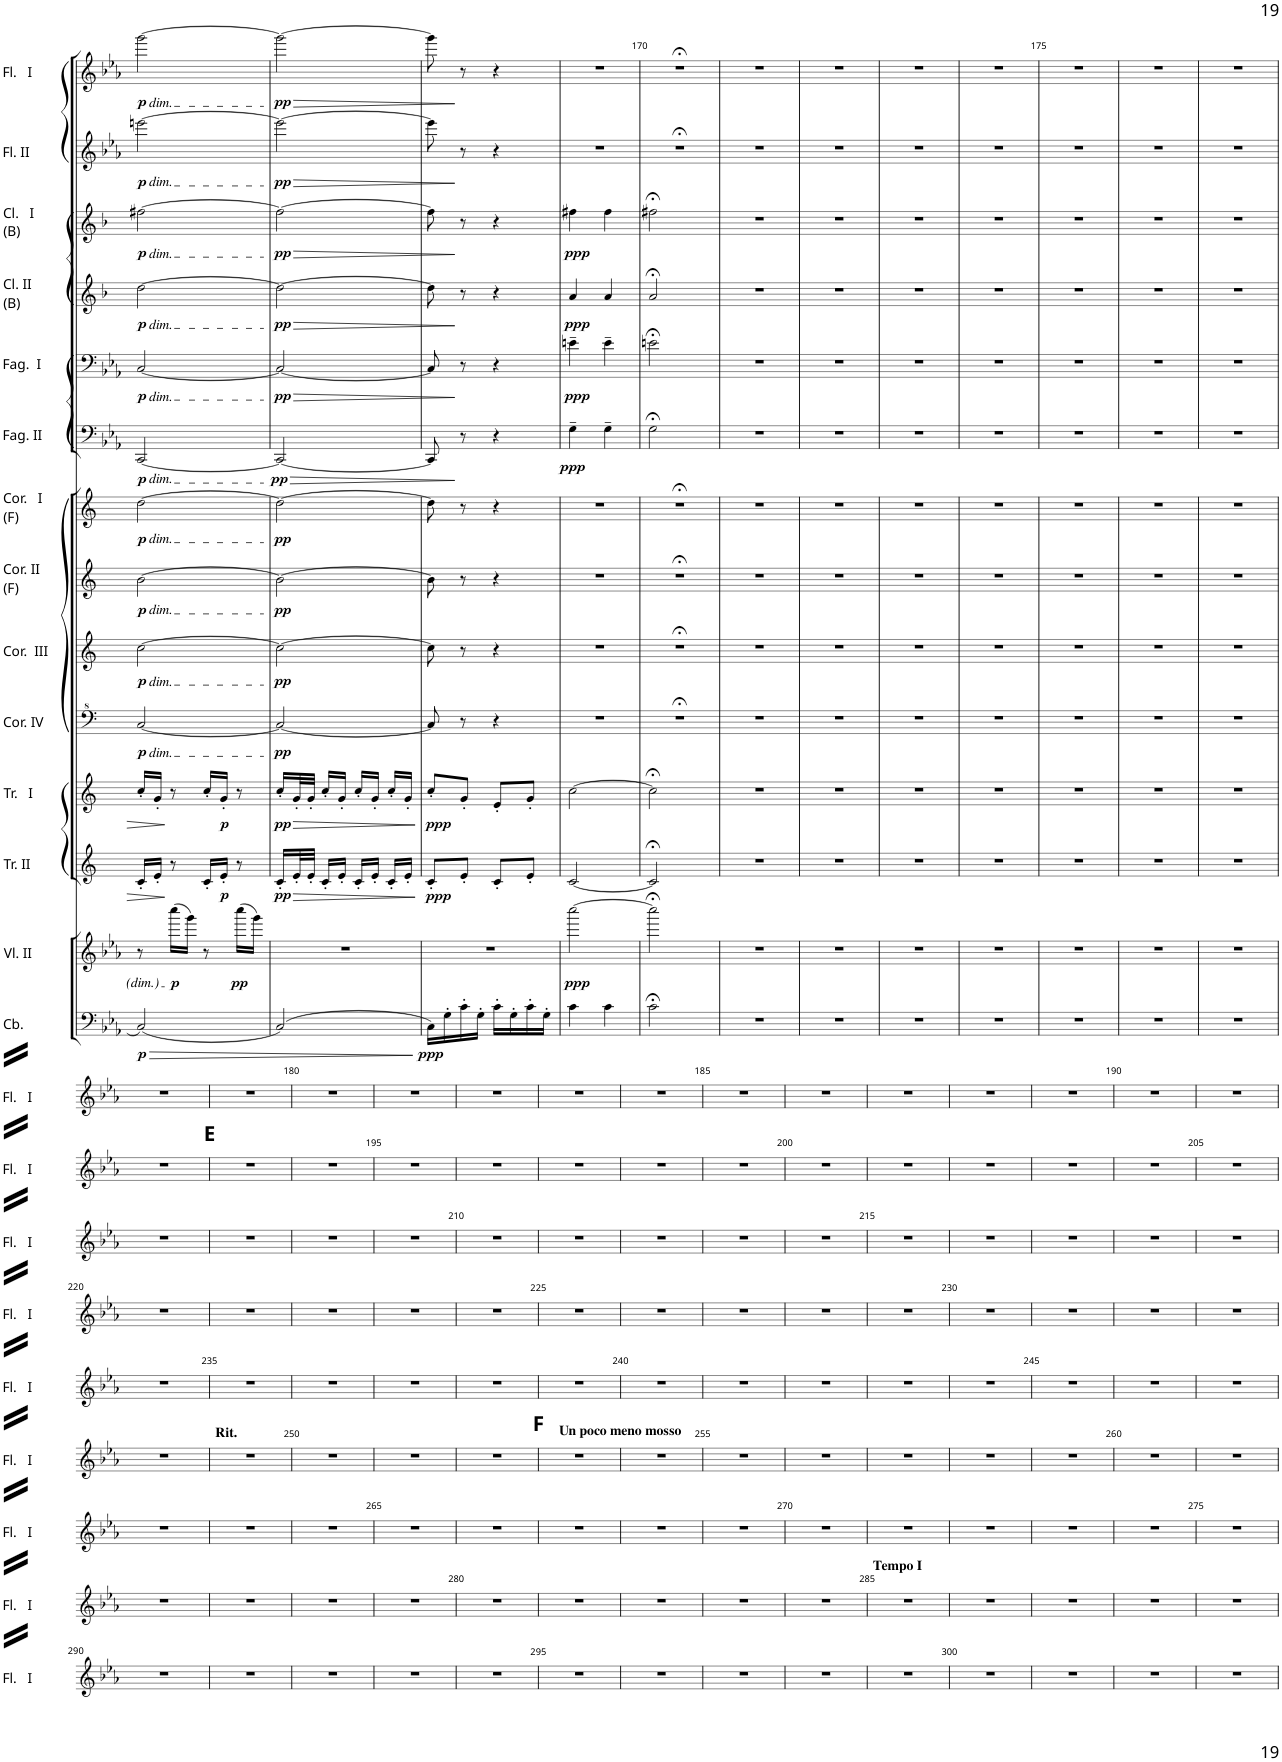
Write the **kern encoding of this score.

**kern	**dynam	**kern	**dynam	**kern	**dynam	**kern	**dynam	**kern	**dynam	**kern	**dynam	**kern	**dynam	**kern	**dynam	**kern	**dynam	**kern	**dynam	**kern	**dynam	**kern	**dynam	**kern	**dynam	**kern	**dynam
*part14	*part14	*part13	*part13	*part12	*part12	*part11	*part11	*part10	*part10	*part9	*part9	*part8	*part8	*part7	*part7	*part6	*part6	*part5	*part5	*part4	*part4	*part3	*part3	*part2	*part2	*part1	*part1
*staff14	*staff14	*staff13	*staff13	*staff12	*staff12	*staff11	*staff11	*staff10	*staff10	*staff9	*staff9	*staff8	*staff8	*staff7	*staff7	*staff6	*staff6	*staff5	*staff5	*staff4	*staff4	*staff3	*staff3	*staff2	*staff2	*staff1	*staff1
*I"Contrabassi	*	*I"Violini II	*	*I"Tromba II in Bb	*	*I"Tromba I in Bb	*	*I"Corno IV in C	*	*I"Corno III in C	*	*I"Corno II in F	*	*I"Corno I in F	*	*I"Fagotto II	*	*I"Fagotto I	*	*I"Clarinetto II in B	*	*I"Clarinetto I in B	*	*I"Flauto II	*	*I"Flauto I	*
*I'Cb.	*	*I'Vl. II	*	*I'Tr. II	*	*I'Tr.   I	*	*I'Cor. IV	*	*I'Cor.  III	*	*I'Cor. II (F)	*	*I'Cor.   I (F)	*	*I'Fag. II	*	*I'Fag.  I	*	*I'Cl. II (B)	*	*I'Cl.   I (B)	*	*I'Fl. II	*	*I'Fl.   I	*
!!LO:PB:g=z
*clefF4	*	*clefG2	*	*clefG2	*	*clefG2	*	*clefF^4	*	*clefG2	*	*clefG2	*	*clefG2	*	*clefF4	*	*clefF4	*	*clefG2	*	*clefG2	*	*clefG2	*	*clefG2	*
*Trd7c12	*	*	*	*	*	*Trd7c12	*	*Trd7c12	*	*Trd7c12	*	*Trd4c7	*	*Trd4c7	*	*	*	*	*	*Trd1c2	*	*Trd1c2	*	*	*	*	*
*k[b-e-a-]	*	*k[b-e-a-]	*	*k[]	*	*k[]	*	*k[]	*	*k[]	*	*k[]	*	*k[]	*	*k[b-e-a-]	*	*k[b-e-a-]	*	*k[b-]	*	*k[b-]	*	*k[b-e-a-]	*	*k[b-e-a-]	*
*M2/4	*	*M2/4	*	*M2/4	*	*M2/4	*	*M2/4	*	*M2/4	*	*M2/4	*	*M2/4	*	*M2/4	*	*M2/4	*	*M2/4	*	*M2/4	*	*M2/4	*	*M2/4	*
=166	=166	=166	=166	=166	=166	=166	=166	=166	=166	=166	=166	=166	=166	=166	=166	=166	=166	=166	=166	=166	=166	=166	=166	=166	=166	=166	=166
!	!	!	!	!	!	!	!	!	!	!	!	!	!	!	!	!	!	!	!	!	!	!	!	!	!	!LO:TX:b:i:t=dim.	!
!	!	!	!	!	!	!	!	!	!	!	!	!	!	!	!	!	!	!	!	!	!	!	!	!LO:TX:b:i:t=dim.	!	!	!
!	!	!	!	!	!	!	!	!	!	!	!	!	!	!	!	!	!	!	!	!	!	!LO:TX:b:i:t=dim.	!	!	!	!	!
!	!	!	!	!	!	!	!	!	!	!	!	!	!	!	!	!	!	!	!	!LO:TX:b:i:t=dim.	!	!	!	!	!	!	!
!	!	!	!	!	!	!	!	!	!	!	!	!	!	!	!	!	!	!LO:TX:b:i:t=dim.	!	!	!	!	!	!	!	!	!
!	!	!	!	!	!	!	!	!	!	!	!	!	!	!	!	!LO:TX:b:i:t=dim.	!	!	!	!	!	!	!	!	!	!	!
!	!	!	!	!	!	!	!	!	!	!	!	!	!	!LO:TX:b:i:t=dim.	!	!	!	!	!	!	!	!	!	!	!	!	!
!	!	!	!	!	!	!	!	!	!	!	!	!LO:TX:b:i:t=dim.	!	!	!	!	!	!	!	!	!	!	!	!	!	!	!
!	!	!	!	!	!	!	!	!	!	!LO:TX:b:i:t=dim.	!	!	!	!	!	!	!	!	!	!	!	!	!	!	!	!	!
!	!	!	!	!	!	!	!	!LO:TX:b:i:t=dim.	!	!	!	!	!	!	!	!	!	!	!	!	!	!	!	!	!	!	!
!	!LO:HP:b	!	!	!	!	!	!	!	!	!	!	!	!	!	!	!	!	!	!	!	!	!	!	!	!	!	!
!	!LO:DY:n=1:b	!	!	!	!	!	!	!	!LO:DY:b	!	!LO:DY:b	!	!LO:DY:b	!	!LO:DY:b	!	!LO:DY:b	!	!LO:DY:b	!	!LO:DY:b	!	!LO:DY:b	!	!LO:DY:b	!	!LO:DY:b
(2C/	> p	8r	.	16c'/LL	.	16cc'/LL	.	[2c/	p	[2cc\	p	[2b\	p	[2dd\	p	[2CC/	p	[2C/	p	[2dd\	p	[2ff#X\	p	[2eeen\	p	[2ggg\	p
.	.	.	.	16e'/JJ	.	16g'/JJ	.	.	.	.	.	.	.	.	.	.	.	.	.	.	.	.	.	.	.	.	.
!	!	!	!LO:DY:b	!	!	!	!	!	!	!	!	!	!	!	!	!	!	!	!	!	!	!	!	!	!	!	!
.	.	(16cccc\LL	p	8r	.	8r	.	.	.	.	.	.	.	.	.	.	.	.	.	.	.	.	.	.	.	.	.
.	.	16ggg\JJ)	.	.	.	.	.	.	.	.	.	.	.	.	.	.	.	.	.	.	.	.	.	.	.	.	.
.	.	8r	.	16c'/LL	.	16cc'/LL	.	.	.	.	.	.	.	.	.	.	.	.	.	.	.	.	.	.	.	.	.
!	!	!	!	!	!LO:DY:b	!	!LO:DY:b	!	!	!	!	!	!	!	!	!	!	!	!	!	!	!	!	!	!	!	!
.	.	.	.	16e'/JJ	p	16g'/JJ	p	.	.	.	.	.	.	.	.	.	.	.	.	.	.	.	.	.	.	.	.
!	!	!	!LO:DY:b	!	!	!	!	!	!	!	!	!	!	!	!	!	!	!	!	!	!	!	!	!	!	!	!
.	.	(16cccc\LL	pp	8r	.	8r	.	.	.	.	.	.	.	.	.	.	.	.	.	.	.	.	.	.	.	.	.
.	.	16ggg\JJ)	.	.	.	.	.	.	.	.	.	.	.	.	.	.	.	.	.	.	.	.	.	.	.	.	.
=167	=167	=167	=167	=167	=167	=167	=167	=167	=167	=167	=167	=167	=167	=167	=167	=167	=167	=167	=167	=167	=167	=167	=167	=167	=167	=167	=167
!	!	!	!	!	!LO:DY:b	!	!LO:DY:b	!	!LO:DY:b	!	!LO:DY:b	!	!LO:DY:b	!	!LO:DY:b	!	!LO:HP:b	!	!LO:HP:b	!	!LO:HP:b	!	!LO:HP:b	!	!LO:HP:b	!	!LO:HP:b
!	!	!	!	!	!	!	!	!	!	!	!	!	!	!	!	!	!LO:DY:n=1:b	!	!LO:DY:n=1:b	!	!LO:DY:n=1:b	!	!LO:DY:n=1:b	!	!LO:DY:n=1:b	!	!LO:DY:n=1:b
(2C/)	.	2r	.	16c'/LL	pp	16cc'/LL	pp	2c/_	pp	2cc\_	pp	2b\_	pp	2dd\_	pp	2CC/_	> pp	2C/_	> pp	2dd\_	> pp	2ff#\_	> pp	2eee\_	> pp	2ggg\_	> pp
!	!	!	!	!	!LO:HP:b	!	!LO:HP:b	!	!	!	!	!	!	!	!	!	!	!	!	!	!	!	!	!	!	!	!
.	.	.	.	32e'/L	>	32g'/L	>	.	.	.	.	.	.	.	.	.	.	.	.	.	.	.	.	.	.	.	.
.	.	.	.	32e'/JJJ	.	32g'/JJJ	.	.	.	.	.	.	.	.	.	.	.	.	.	.	.	.	.	.	.	.	.
.	.	.	.	16c'/LL	.	16cc'/LL	.	.	.	.	.	.	.	.	.	.	.	.	.	.	.	.	.	.	.	.	.
.	.	.	.	16e'/JJ	.	16g'/JJ	.	.	.	.	.	.	.	.	.	.	.	.	.	.	.	.	.	.	.	.	.
.	.	.	.	16c'/LL	.	16cc'/LL	.	.	.	.	.	.	.	.	.	.	.	.	.	.	.	.	.	.	.	.	.
.	.	.	.	16e'/JJ	.	16g'/JJ	.	.	.	.	.	.	.	.	.	.	.	.	.	.	.	.	.	.	.	.	.
.	.	.	.	16c'/LL	.	16cc'/LL	.	.	.	.	.	.	.	.	.	.	.	.	.	.	.	.	.	.	.	.	.
.	.	.	.	16e'/JJ	.	16g'/JJ	.	.	.	.	.	.	.	.	.	.	.	.	.	.	.	.	.	.	.	.	.
.	]	.	.	.	]	.	]	.	.	.	.	.	.	.	.	.	.	.	.	.	.	.	.	.	.	.	.
=168	=168	=168	=168	=168	=168	=168	=168	=168	=168	=168	=168	=168	=168	=168	=168	=168	=168	=168	=168	=168	=168	=168	=168	=168	=168	=168	=168
!	!LO:DY:b	!	!	!	!LO:DY:b	!	!LO:DY:b	!	!	!	!	!	!	!	!	!	!	!	!	!	!	!	!	!	!	!	!
16C\LL)	ppp	2r	.	8c'/L	ppp	8cc'/L	ppp	8c/]	.	8cc\]	.	8b\]	.	8dd\]	.	8CC/]	.	8C/]	.	8dd\]	.	8ff#\]	.	8eee\]	.	8ggg\]	.
16G'\	.	.	.	.	.	.	.	.	.	.	.	.	.	.	.	.	.	.	.	.	.	.	.	.	.	.	.
16c'\	.	.	.	8e'/J	.	8g'/J	.	8r	.	8r	.	8r	.	8r	.	8r	]	8r	]	8r	]	8r	]	8r	]	8r	]
16G'\JJ	.	.	.	.	.	.	.	.	.	.	.	.	.	.	.	.	.	.	.	.	.	.	.	.	.	.	.
16c'\LL	.	.	.	8c'/L	.	8e'/L	.	4r	.	4r	.	4r	.	4r	.	4r	.	4r	.	4r	.	4r	.	4r	.	4r	.
16G'\	.	.	.	.	.	.	.	.	.	.	.	.	.	.	.	.	.	.	.	.	.	.	.	.	.	.	.
16c'\	.	.	.	8e'/J	.	8g'/J	.	.	.	.	.	.	.	.	.	.	.	.	.	.	.	.	.	.	.	.	.
16G'\JJ	.	.	.	.	.	.	.	.	.	.	.	.	.	.	.	.	.	.	.	.	.	.	.	.	.	.	.
=169	=169	=169	=169	=169	=169	=169	=169	=169	=169	=169	=169	=169	=169	=169	=169	=169	=169	=169	=169	=169	=169	=169	=169	=169	=169	=169	=169
!	!	!	!LO:DY:b	!	!	!	!	!	!	!	!	!	!	!	!	!	!LO:DY:b	!	!LO:DY:b	!	!LO:DY:b	!	!LO:DY:b	!	!	!	!
4c\	.	[2cccc\	ppp	[2c/	.	[2cc\	.	2r	.	2r	.	2r	.	2r	.	4G~\	ppp	4en~\	ppp	4a/	ppp	4ff#X\	ppp	2r	.	2r	.
4c\	.	.	.	.	.	.	.	.	.	.	.	.	.	.	.	4G~\	.	4e~\	.	4a/	.	4ff#\	.	.	.	.	.
=170	=170	=170	=170	=170	=170	=170	=170	=170	=170	=170	=170	=170	=170	=170	=170	=170	=170	=170	=170	=170	=170	=170	=170	=170	=170	=170	=170
2c;<\	.	2cccc;<\]	.	2c;</]	.	2cc;<\]	.	2r;<	.	2r;<	.	2r;<	.	2r;<	.	2G;<\	.	2en;<\	.	2a;</	.	2ff#X;<\	.	2r;<	.	2r;<	.
=171	=171	=171	=171	=171	=171	=171	=171	=171	=171	=171	=171	=171	=171	=171	=171	=171	=171	=171	=171	=171	=171	=171	=171	=171	=171	=171	=171
2r	.	2r	.	2r	.	2r	.	2r	.	2r	.	2r	.	2r	.	2r	.	2r	.	2r	.	2r	.	2r	.	2r	.
=172	=172	=172	=172	=172	=172	=172	=172	=172	=172	=172	=172	=172	=172	=172	=172	=172	=172	=172	=172	=172	=172	=172	=172	=172	=172	=172	=172
2r	.	2r	.	2r	.	2r	.	2r	.	2r	.	2r	.	2r	.	2r	.	2r	.	2r	.	2r	.	2r	.	2r	.
=173	=173	=173	=173	=173	=173	=173	=173	=173	=173	=173	=173	=173	=173	=173	=173	=173	=173	=173	=173	=173	=173	=173	=173	=173	=173	=173	=173
2r	.	2r	.	2r	.	2r	.	2r	.	2r	.	2r	.	2r	.	2r	.	2r	.	2r	.	2r	.	2r	.	2r	.
=174	=174	=174	=174	=174	=174	=174	=174	=174	=174	=174	=174	=174	=174	=174	=174	=174	=174	=174	=174	=174	=174	=174	=174	=174	=174	=174	=174
2r	.	2r	.	2r	.	2r	.	2r	.	2r	.	2r	.	2r	.	2r	.	2r	.	2r	.	2r	.	2r	.	2r	.
=175	=175	=175	=175	=175	=175	=175	=175	=175	=175	=175	=175	=175	=175	=175	=175	=175	=175	=175	=175	=175	=175	=175	=175	=175	=175	=175	=175
2r	.	2r	.	2r	.	2r	.	2r	.	2r	.	2r	.	2r	.	2r	.	2r	.	2r	.	2r	.	2r	.	2r	.
=176	=176	=176	=176	=176	=176	=176	=176	=176	=176	=176	=176	=176	=176	=176	=176	=176	=176	=176	=176	=176	=176	=176	=176	=176	=176	=176	=176
2r	.	2r	.	2r	.	2r	.	2r	.	2r	.	2r	.	2r	.	2r	.	2r	.	2r	.	2r	.	2r	.	2r	.
=177	=177	=177	=177	=177	=177	=177	=177	=177	=177	=177	=177	=177	=177	=177	=177	=177	=177	=177	=177	=177	=177	=177	=177	=177	=177	=177	=177
2r	.	2r	.	2r	.	2r	.	2r	.	2r	.	2r	.	2r	.	2r	.	2r	.	2r	.	2r	.	2r	.	2r	.
!!LO:LB:g=z
=178	=178	=178	=178	=178	=178	=178	=178	=178	=178	=178	=178	=178	=178	=178	=178	=178	=178	=178	=178	=178	=178	=178	=178	=178	=178	=178	=178
2r	.	2r	.	2r	.	2r	.	2r	.	2r	.	2r	.	2r	.	2r	.	2r	.	2r	.	2r	.	2r	.	2r	.
=179	=179	=179	=179	=179	=179	=179	=179	=179	=179	=179	=179	=179	=179	=179	=179	=179	=179	=179	=179	=179	=179	=179	=179	=179	=179	=179	=179
2r	.	2r	.	2r	.	2r	.	2r	.	2r	.	2r	.	2r	.	2r	.	2r	.	2r	.	2r	.	2r	.	2r	.
=180	=180	=180	=180	=180	=180	=180	=180	=180	=180	=180	=180	=180	=180	=180	=180	=180	=180	=180	=180	=180	=180	=180	=180	=180	=180	=180	=180
2r	.	2r	.	2r	.	2r	.	2r	.	2r	.	2r	.	2r	.	2r	.	2r	.	2r	.	2r	.	2r	.	2r	.
=181	=181	=181	=181	=181	=181	=181	=181	=181	=181	=181	=181	=181	=181	=181	=181	=181	=181	=181	=181	=181	=181	=181	=181	=181	=181	=181	=181
2r	.	2r	.	2r	.	2r	.	2r	.	2r	.	2r	.	2r	.	2r	.	2r	.	2r	.	2r	.	2r	.	2r	.
=182	=182	=182	=182	=182	=182	=182	=182	=182	=182	=182	=182	=182	=182	=182	=182	=182	=182	=182	=182	=182	=182	=182	=182	=182	=182	=182	=182
2r	.	2r	.	2r	.	2r	.	2r	.	2r	.	2r	.	2r	.	2r	.	2r	.	2r	.	2r	.	2r	.	2r	.
=183	=183	=183	=183	=183	=183	=183	=183	=183	=183	=183	=183	=183	=183	=183	=183	=183	=183	=183	=183	=183	=183	=183	=183	=183	=183	=183	=183
2r	.	2r	.	2r	.	2r	.	2r	.	2r	.	2r	.	2r	.	2r	.	2r	.	2r	.	2r	.	2r	.	2r	.
=184	=184	=184	=184	=184	=184	=184	=184	=184	=184	=184	=184	=184	=184	=184	=184	=184	=184	=184	=184	=184	=184	=184	=184	=184	=184	=184	=184
2r	.	2r	.	2r	.	2r	.	2r	.	2r	.	2r	.	2r	.	2r	.	2r	.	2r	.	2r	.	2r	.	2r	.
=185	=185	=185	=185	=185	=185	=185	=185	=185	=185	=185	=185	=185	=185	=185	=185	=185	=185	=185	=185	=185	=185	=185	=185	=185	=185	=185	=185
2r	.	2r	.	2r	.	2r	.	2r	.	2r	.	2r	.	2r	.	2r	.	2r	.	2r	.	2r	.	2r	.	2r	.
=186	=186	=186	=186	=186	=186	=186	=186	=186	=186	=186	=186	=186	=186	=186	=186	=186	=186	=186	=186	=186	=186	=186	=186	=186	=186	=186	=186
2r	.	2r	.	2r	.	2r	.	2r	.	2r	.	2r	.	2r	.	2r	.	2r	.	2r	.	2r	.	2r	.	2r	.
=187	=187	=187	=187	=187	=187	=187	=187	=187	=187	=187	=187	=187	=187	=187	=187	=187	=187	=187	=187	=187	=187	=187	=187	=187	=187	=187	=187
2r	.	2r	.	2r	.	2r	.	2r	.	2r	.	2r	.	2r	.	2r	.	2r	.	2r	.	2r	.	2r	.	2r	.
=188	=188	=188	=188	=188	=188	=188	=188	=188	=188	=188	=188	=188	=188	=188	=188	=188	=188	=188	=188	=188	=188	=188	=188	=188	=188	=188	=188
2r	.	2r	.	2r	.	2r	.	2r	.	2r	.	2r	.	2r	.	2r	.	2r	.	2r	.	2r	.	2r	.	2r	.
=189	=189	=189	=189	=189	=189	=189	=189	=189	=189	=189	=189	=189	=189	=189	=189	=189	=189	=189	=189	=189	=189	=189	=189	=189	=189	=189	=189
2r	.	2r	.	2r	.	2r	.	2r	.	2r	.	2r	.	2r	.	2r	.	2r	.	2r	.	2r	.	2r	.	2r	.
=190	=190	=190	=190	=190	=190	=190	=190	=190	=190	=190	=190	=190	=190	=190	=190	=190	=190	=190	=190	=190	=190	=190	=190	=190	=190	=190	=190
2r	.	2r	.	2r	.	2r	.	2r	.	2r	.	2r	.	2r	.	2r	.	2r	.	2r	.	2r	.	2r	.	2r	.
=191	=191	=191	=191	=191	=191	=191	=191	=191	=191	=191	=191	=191	=191	=191	=191	=191	=191	=191	=191	=191	=191	=191	=191	=191	=191	=191	=191
2r	.	2r	.	2r	.	2r	.	2r	.	2r	.	2r	.	2r	.	2r	.	2r	.	2r	.	2r	.	2r	.	2r	.
!!LO:LB:g=z
=192	=192	=192	=192	=192	=192	=192	=192	=192	=192	=192	=192	=192	=192	=192	=192	=192	=192	=192	=192	=192	=192	=192	=192	=192	=192	=192	=192
2r	.	2r	.	2r	.	2r	.	2r	.	2r	.	2r	.	2r	.	2r	.	2r	.	2r	.	2r	.	2r	.	2r	.
!!LO:REH:place=s1:a:B:cj:enc=none:fs=18:t=E
=193	=193	=193	=193	=193	=193	=193	=193	=193	=193	=193	=193	=193	=193	=193	=193	=193	=193	=193	=193	=193	=193	=193	=193	=193	=193	=193	=193
2r	.	2r	.	2r	.	2r	.	2r	.	2r	.	2r	.	2r	.	2r	.	2r	.	2r	.	2r	.	2r	.	2r	.
=194	=194	=194	=194	=194	=194	=194	=194	=194	=194	=194	=194	=194	=194	=194	=194	=194	=194	=194	=194	=194	=194	=194	=194	=194	=194	=194	=194
2r	.	2r	.	2r	.	2r	.	2r	.	2r	.	2r	.	2r	.	2r	.	2r	.	2r	.	2r	.	2r	.	2r	.
=195	=195	=195	=195	=195	=195	=195	=195	=195	=195	=195	=195	=195	=195	=195	=195	=195	=195	=195	=195	=195	=195	=195	=195	=195	=195	=195	=195
2r	.	2r	.	2r	.	2r	.	2r	.	2r	.	2r	.	2r	.	2r	.	2r	.	2r	.	2r	.	2r	.	2r	.
=196	=196	=196	=196	=196	=196	=196	=196	=196	=196	=196	=196	=196	=196	=196	=196	=196	=196	=196	=196	=196	=196	=196	=196	=196	=196	=196	=196
2r	.	2r	.	2r	.	2r	.	2r	.	2r	.	2r	.	2r	.	2r	.	2r	.	2r	.	2r	.	2r	.	2r	.
=197	=197	=197	=197	=197	=197	=197	=197	=197	=197	=197	=197	=197	=197	=197	=197	=197	=197	=197	=197	=197	=197	=197	=197	=197	=197	=197	=197
2r	.	2r	.	2r	.	2r	.	2r	.	2r	.	2r	.	2r	.	2r	.	2r	.	2r	.	2r	.	2r	.	2r	.
=198	=198	=198	=198	=198	=198	=198	=198	=198	=198	=198	=198	=198	=198	=198	=198	=198	=198	=198	=198	=198	=198	=198	=198	=198	=198	=198	=198
2r	.	2r	.	2r	.	2r	.	2r	.	2r	.	2r	.	2r	.	2r	.	2r	.	2r	.	2r	.	2r	.	2r	.
=199	=199	=199	=199	=199	=199	=199	=199	=199	=199	=199	=199	=199	=199	=199	=199	=199	=199	=199	=199	=199	=199	=199	=199	=199	=199	=199	=199
2r	.	2r	.	2r	.	2r	.	2r	.	2r	.	2r	.	2r	.	2r	.	2r	.	2r	.	2r	.	2r	.	2r	.
=200	=200	=200	=200	=200	=200	=200	=200	=200	=200	=200	=200	=200	=200	=200	=200	=200	=200	=200	=200	=200	=200	=200	=200	=200	=200	=200	=200
2r	.	2r	.	2r	.	2r	.	2r	.	2r	.	2r	.	2r	.	2r	.	2r	.	2r	.	2r	.	2r	.	2r	.
=201	=201	=201	=201	=201	=201	=201	=201	=201	=201	=201	=201	=201	=201	=201	=201	=201	=201	=201	=201	=201	=201	=201	=201	=201	=201	=201	=201
2r	.	2r	.	2r	.	2r	.	2r	.	2r	.	2r	.	2r	.	2r	.	2r	.	2r	.	2r	.	2r	.	2r	.
=202	=202	=202	=202	=202	=202	=202	=202	=202	=202	=202	=202	=202	=202	=202	=202	=202	=202	=202	=202	=202	=202	=202	=202	=202	=202	=202	=202
2r	.	2r	.	2r	.	2r	.	2r	.	2r	.	2r	.	2r	.	2r	.	2r	.	2r	.	2r	.	2r	.	2r	.
=203	=203	=203	=203	=203	=203	=203	=203	=203	=203	=203	=203	=203	=203	=203	=203	=203	=203	=203	=203	=203	=203	=203	=203	=203	=203	=203	=203
2r	.	2r	.	2r	.	2r	.	2r	.	2r	.	2r	.	2r	.	2r	.	2r	.	2r	.	2r	.	2r	.	2r	.
=204	=204	=204	=204	=204	=204	=204	=204	=204	=204	=204	=204	=204	=204	=204	=204	=204	=204	=204	=204	=204	=204	=204	=204	=204	=204	=204	=204
2r	.	2r	.	2r	.	2r	.	2r	.	2r	.	2r	.	2r	.	2r	.	2r	.	2r	.	2r	.	2r	.	2r	.
=205	=205	=205	=205	=205	=205	=205	=205	=205	=205	=205	=205	=205	=205	=205	=205	=205	=205	=205	=205	=205	=205	=205	=205	=205	=205	=205	=205
2r	.	2r	.	2r	.	2r	.	2r	.	2r	.	2r	.	2r	.	2r	.	2r	.	2r	.	2r	.	2r	.	2r	.
!!LO:LB:g=z
=206	=206	=206	=206	=206	=206	=206	=206	=206	=206	=206	=206	=206	=206	=206	=206	=206	=206	=206	=206	=206	=206	=206	=206	=206	=206	=206	=206
2r	.	2r	.	2r	.	2r	.	2r	.	2r	.	2r	.	2r	.	2r	.	2r	.	2r	.	2r	.	2r	.	2r	.
=207	=207	=207	=207	=207	=207	=207	=207	=207	=207	=207	=207	=207	=207	=207	=207	=207	=207	=207	=207	=207	=207	=207	=207	=207	=207	=207	=207
2r	.	2r	.	2r	.	2r	.	2r	.	2r	.	2r	.	2r	.	2r	.	2r	.	2r	.	2r	.	2r	.	2r	.
=208	=208	=208	=208	=208	=208	=208	=208	=208	=208	=208	=208	=208	=208	=208	=208	=208	=208	=208	=208	=208	=208	=208	=208	=208	=208	=208	=208
2r	.	2r	.	2r	.	2r	.	2r	.	2r	.	2r	.	2r	.	2r	.	2r	.	2r	.	2r	.	2r	.	2r	.
=209	=209	=209	=209	=209	=209	=209	=209	=209	=209	=209	=209	=209	=209	=209	=209	=209	=209	=209	=209	=209	=209	=209	=209	=209	=209	=209	=209
2r	.	2r	.	2r	.	2r	.	2r	.	2r	.	2r	.	2r	.	2r	.	2r	.	2r	.	2r	.	2r	.	2r	.
=210	=210	=210	=210	=210	=210	=210	=210	=210	=210	=210	=210	=210	=210	=210	=210	=210	=210	=210	=210	=210	=210	=210	=210	=210	=210	=210	=210
2r	.	2r	.	2r	.	2r	.	2r	.	2r	.	2r	.	2r	.	2r	.	2r	.	2r	.	2r	.	2r	.	2r	.
=211	=211	=211	=211	=211	=211	=211	=211	=211	=211	=211	=211	=211	=211	=211	=211	=211	=211	=211	=211	=211	=211	=211	=211	=211	=211	=211	=211
2r	.	2r	.	2r	.	2r	.	2r	.	2r	.	2r	.	2r	.	2r	.	2r	.	2r	.	2r	.	2r	.	2r	.
=212	=212	=212	=212	=212	=212	=212	=212	=212	=212	=212	=212	=212	=212	=212	=212	=212	=212	=212	=212	=212	=212	=212	=212	=212	=212	=212	=212
2r	.	2r	.	2r	.	2r	.	2r	.	2r	.	2r	.	2r	.	2r	.	2r	.	2r	.	2r	.	2r	.	2r	.
=213	=213	=213	=213	=213	=213	=213	=213	=213	=213	=213	=213	=213	=213	=213	=213	=213	=213	=213	=213	=213	=213	=213	=213	=213	=213	=213	=213
2r	.	2r	.	2r	.	2r	.	2r	.	2r	.	2r	.	2r	.	2r	.	2r	.	2r	.	2r	.	2r	.	2r	.
=214	=214	=214	=214	=214	=214	=214	=214	=214	=214	=214	=214	=214	=214	=214	=214	=214	=214	=214	=214	=214	=214	=214	=214	=214	=214	=214	=214
2r	.	2r	.	2r	.	2r	.	2r	.	2r	.	2r	.	2r	.	2r	.	2r	.	2r	.	2r	.	2r	.	2r	.
=215	=215	=215	=215	=215	=215	=215	=215	=215	=215	=215	=215	=215	=215	=215	=215	=215	=215	=215	=215	=215	=215	=215	=215	=215	=215	=215	=215
2r	.	2r	.	2r	.	2r	.	2r	.	2r	.	2r	.	2r	.	2r	.	2r	.	2r	.	2r	.	2r	.	2r	.
=216	=216	=216	=216	=216	=216	=216	=216	=216	=216	=216	=216	=216	=216	=216	=216	=216	=216	=216	=216	=216	=216	=216	=216	=216	=216	=216	=216
2r	.	2r	.	2r	.	2r	.	2r	.	2r	.	2r	.	2r	.	2r	.	2r	.	2r	.	2r	.	2r	.	2r	.
=217	=217	=217	=217	=217	=217	=217	=217	=217	=217	=217	=217	=217	=217	=217	=217	=217	=217	=217	=217	=217	=217	=217	=217	=217	=217	=217	=217
2r	.	2r	.	2r	.	2r	.	2r	.	2r	.	2r	.	2r	.	2r	.	2r	.	2r	.	2r	.	2r	.	2r	.
=218	=218	=218	=218	=218	=218	=218	=218	=218	=218	=218	=218	=218	=218	=218	=218	=218	=218	=218	=218	=218	=218	=218	=218	=218	=218	=218	=218
2r	.	2r	.	2r	.	2r	.	2r	.	2r	.	2r	.	2r	.	2r	.	2r	.	2r	.	2r	.	2r	.	2r	.
=219	=219	=219	=219	=219	=219	=219	=219	=219	=219	=219	=219	=219	=219	=219	=219	=219	=219	=219	=219	=219	=219	=219	=219	=219	=219	=219	=219
2r	.	2r	.	2r	.	2r	.	2r	.	2r	.	2r	.	2r	.	2r	.	2r	.	2r	.	2r	.	2r	.	2r	.
!!LO:LB:g=z
=220	=220	=220	=220	=220	=220	=220	=220	=220	=220	=220	=220	=220	=220	=220	=220	=220	=220	=220	=220	=220	=220	=220	=220	=220	=220	=220	=220
2r	.	2r	.	2r	.	2r	.	2r	.	2r	.	2r	.	2r	.	2r	.	2r	.	2r	.	2r	.	2r	.	2r	.
=221	=221	=221	=221	=221	=221	=221	=221	=221	=221	=221	=221	=221	=221	=221	=221	=221	=221	=221	=221	=221	=221	=221	=221	=221	=221	=221	=221
2r	.	2r	.	2r	.	2r	.	2r	.	2r	.	2r	.	2r	.	2r	.	2r	.	2r	.	2r	.	2r	.	2r	.
=222	=222	=222	=222	=222	=222	=222	=222	=222	=222	=222	=222	=222	=222	=222	=222	=222	=222	=222	=222	=222	=222	=222	=222	=222	=222	=222	=222
2r	.	2r	.	2r	.	2r	.	2r	.	2r	.	2r	.	2r	.	2r	.	2r	.	2r	.	2r	.	2r	.	2r	.
=223	=223	=223	=223	=223	=223	=223	=223	=223	=223	=223	=223	=223	=223	=223	=223	=223	=223	=223	=223	=223	=223	=223	=223	=223	=223	=223	=223
2r	.	2r	.	2r	.	2r	.	2r	.	2r	.	2r	.	2r	.	2r	.	2r	.	2r	.	2r	.	2r	.	2r	.
=224	=224	=224	=224	=224	=224	=224	=224	=224	=224	=224	=224	=224	=224	=224	=224	=224	=224	=224	=224	=224	=224	=224	=224	=224	=224	=224	=224
2r	.	2r	.	2r	.	2r	.	2r	.	2r	.	2r	.	2r	.	2r	.	2r	.	2r	.	2r	.	2r	.	2r	.
=225	=225	=225	=225	=225	=225	=225	=225	=225	=225	=225	=225	=225	=225	=225	=225	=225	=225	=225	=225	=225	=225	=225	=225	=225	=225	=225	=225
2r	.	2r	.	2r	.	2r	.	2r	.	2r	.	2r	.	2r	.	2r	.	2r	.	2r	.	2r	.	2r	.	2r	.
=226	=226	=226	=226	=226	=226	=226	=226	=226	=226	=226	=226	=226	=226	=226	=226	=226	=226	=226	=226	=226	=226	=226	=226	=226	=226	=226	=226
2r	.	2r	.	2r	.	2r	.	2r	.	2r	.	2r	.	2r	.	2r	.	2r	.	2r	.	2r	.	2r	.	2r	.
=227	=227	=227	=227	=227	=227	=227	=227	=227	=227	=227	=227	=227	=227	=227	=227	=227	=227	=227	=227	=227	=227	=227	=227	=227	=227	=227	=227
2r	.	2r	.	2r	.	2r	.	2r	.	2r	.	2r	.	2r	.	2r	.	2r	.	2r	.	2r	.	2r	.	2r	.
=228	=228	=228	=228	=228	=228	=228	=228	=228	=228	=228	=228	=228	=228	=228	=228	=228	=228	=228	=228	=228	=228	=228	=228	=228	=228	=228	=228
2r	.	2r	.	2r	.	2r	.	2r	.	2r	.	2r	.	2r	.	2r	.	2r	.	2r	.	2r	.	2r	.	2r	.
=229	=229	=229	=229	=229	=229	=229	=229	=229	=229	=229	=229	=229	=229	=229	=229	=229	=229	=229	=229	=229	=229	=229	=229	=229	=229	=229	=229
2r	.	2r	.	2r	.	2r	.	2r	.	2r	.	2r	.	2r	.	2r	.	2r	.	2r	.	2r	.	2r	.	2r	.
=230	=230	=230	=230	=230	=230	=230	=230	=230	=230	=230	=230	=230	=230	=230	=230	=230	=230	=230	=230	=230	=230	=230	=230	=230	=230	=230	=230
2r	.	2r	.	2r	.	2r	.	2r	.	2r	.	2r	.	2r	.	2r	.	2r	.	2r	.	2r	.	2r	.	2r	.
=231	=231	=231	=231	=231	=231	=231	=231	=231	=231	=231	=231	=231	=231	=231	=231	=231	=231	=231	=231	=231	=231	=231	=231	=231	=231	=231	=231
2r	.	2r	.	2r	.	2r	.	2r	.	2r	.	2r	.	2r	.	2r	.	2r	.	2r	.	2r	.	2r	.	2r	.
=232	=232	=232	=232	=232	=232	=232	=232	=232	=232	=232	=232	=232	=232	=232	=232	=232	=232	=232	=232	=232	=232	=232	=232	=232	=232	=232	=232
2r	.	2r	.	2r	.	2r	.	2r	.	2r	.	2r	.	2r	.	2r	.	2r	.	2r	.	2r	.	2r	.	2r	.
=233	=233	=233	=233	=233	=233	=233	=233	=233	=233	=233	=233	=233	=233	=233	=233	=233	=233	=233	=233	=233	=233	=233	=233	=233	=233	=233	=233
2r	.	2r	.	2r	.	2r	.	2r	.	2r	.	2r	.	2r	.	2r	.	2r	.	2r	.	2r	.	2r	.	2r	.
!!LO:LB:g=z
=234	=234	=234	=234	=234	=234	=234	=234	=234	=234	=234	=234	=234	=234	=234	=234	=234	=234	=234	=234	=234	=234	=234	=234	=234	=234	=234	=234
2r	.	2r	.	2r	.	2r	.	2r	.	2r	.	2r	.	2r	.	2r	.	2r	.	2r	.	2r	.	2r	.	2r	.
=235	=235	=235	=235	=235	=235	=235	=235	=235	=235	=235	=235	=235	=235	=235	=235	=235	=235	=235	=235	=235	=235	=235	=235	=235	=235	=235	=235
2r	.	2r	.	2r	.	2r	.	2r	.	2r	.	2r	.	2r	.	2r	.	2r	.	2r	.	2r	.	2r	.	2r	.
=236	=236	=236	=236	=236	=236	=236	=236	=236	=236	=236	=236	=236	=236	=236	=236	=236	=236	=236	=236	=236	=236	=236	=236	=236	=236	=236	=236
2r	.	2r	.	2r	.	2r	.	2r	.	2r	.	2r	.	2r	.	2r	.	2r	.	2r	.	2r	.	2r	.	2r	.
=237	=237	=237	=237	=237	=237	=237	=237	=237	=237	=237	=237	=237	=237	=237	=237	=237	=237	=237	=237	=237	=237	=237	=237	=237	=237	=237	=237
2r	.	2r	.	2r	.	2r	.	2r	.	2r	.	2r	.	2r	.	2r	.	2r	.	2r	.	2r	.	2r	.	2r	.
=238	=238	=238	=238	=238	=238	=238	=238	=238	=238	=238	=238	=238	=238	=238	=238	=238	=238	=238	=238	=238	=238	=238	=238	=238	=238	=238	=238
2r	.	2r	.	2r	.	2r	.	2r	.	2r	.	2r	.	2r	.	2r	.	2r	.	2r	.	2r	.	2r	.	2r	.
=239	=239	=239	=239	=239	=239	=239	=239	=239	=239	=239	=239	=239	=239	=239	=239	=239	=239	=239	=239	=239	=239	=239	=239	=239	=239	=239	=239
2r	.	2r	.	2r	.	2r	.	2r	.	2r	.	2r	.	2r	.	2r	.	2r	.	2r	.	2r	.	2r	.	2r	.
=240	=240	=240	=240	=240	=240	=240	=240	=240	=240	=240	=240	=240	=240	=240	=240	=240	=240	=240	=240	=240	=240	=240	=240	=240	=240	=240	=240
2r	.	2r	.	2r	.	2r	.	2r	.	2r	.	2r	.	2r	.	2r	.	2r	.	2r	.	2r	.	2r	.	2r	.
=241	=241	=241	=241	=241	=241	=241	=241	=241	=241	=241	=241	=241	=241	=241	=241	=241	=241	=241	=241	=241	=241	=241	=241	=241	=241	=241	=241
2r	.	2r	.	2r	.	2r	.	2r	.	2r	.	2r	.	2r	.	2r	.	2r	.	2r	.	2r	.	2r	.	2r	.
=242	=242	=242	=242	=242	=242	=242	=242	=242	=242	=242	=242	=242	=242	=242	=242	=242	=242	=242	=242	=242	=242	=242	=242	=242	=242	=242	=242
2r	.	2r	.	2r	.	2r	.	2r	.	2r	.	2r	.	2r	.	2r	.	2r	.	2r	.	2r	.	2r	.	2r	.
=243	=243	=243	=243	=243	=243	=243	=243	=243	=243	=243	=243	=243	=243	=243	=243	=243	=243	=243	=243	=243	=243	=243	=243	=243	=243	=243	=243
2r	.	2r	.	2r	.	2r	.	2r	.	2r	.	2r	.	2r	.	2r	.	2r	.	2r	.	2r	.	2r	.	2r	.
=244	=244	=244	=244	=244	=244	=244	=244	=244	=244	=244	=244	=244	=244	=244	=244	=244	=244	=244	=244	=244	=244	=244	=244	=244	=244	=244	=244
2r	.	2r	.	2r	.	2r	.	2r	.	2r	.	2r	.	2r	.	2r	.	2r	.	2r	.	2r	.	2r	.	2r	.
=245	=245	=245	=245	=245	=245	=245	=245	=245	=245	=245	=245	=245	=245	=245	=245	=245	=245	=245	=245	=245	=245	=245	=245	=245	=245	=245	=245
2r	.	2r	.	2r	.	2r	.	2r	.	2r	.	2r	.	2r	.	2r	.	2r	.	2r	.	2r	.	2r	.	2r	.
=246	=246	=246	=246	=246	=246	=246	=246	=246	=246	=246	=246	=246	=246	=246	=246	=246	=246	=246	=246	=246	=246	=246	=246	=246	=246	=246	=246
2r	.	2r	.	2r	.	2r	.	2r	.	2r	.	2r	.	2r	.	2r	.	2r	.	2r	.	2r	.	2r	.	2r	.
=247	=247	=247	=247	=247	=247	=247	=247	=247	=247	=247	=247	=247	=247	=247	=247	=247	=247	=247	=247	=247	=247	=247	=247	=247	=247	=247	=247
2r	.	2r	.	2r	.	2r	.	2r	.	2r	.	2r	.	2r	.	2r	.	2r	.	2r	.	2r	.	2r	.	2r	.
!!LO:LB:g=z
=248	=248	=248	=248	=248	=248	=248	=248	=248	=248	=248	=248	=248	=248	=248	=248	=248	=248	=248	=248	=248	=248	=248	=248	=248	=248	=248	=248
2r	.	2r	.	2r	.	2r	.	2r	.	2r	.	2r	.	2r	.	2r	.	2r	.	2r	.	2r	.	2r	.	2r	.
=249	=249	=249	=249	=249	=249	=249	=249	=249	=249	=249	=249	=249	=249	=249	=249	=249	=249	=249	=249	=249	=249	=249	=249	=249	=249	=249	=249
!	!	!	!	!	!	!	!	!	!	!	!	!	!	!	!	!	!	!	!	!	!	!	!	!	!	!LO:TX:a:B:t=Rit.	!
2r	.	2r	.	2r	.	2r	.	2r	.	2r	.	2r	.	2r	.	2r	.	2r	.	2r	.	2r	.	2r	.	2r	.
=250	=250	=250	=250	=250	=250	=250	=250	=250	=250	=250	=250	=250	=250	=250	=250	=250	=250	=250	=250	=250	=250	=250	=250	=250	=250	=250	=250
2r	.	2r	.	2r	.	2r	.	2r	.	2r	.	2r	.	2r	.	2r	.	2r	.	2r	.	2r	.	2r	.	2r	.
=251	=251	=251	=251	=251	=251	=251	=251	=251	=251	=251	=251	=251	=251	=251	=251	=251	=251	=251	=251	=251	=251	=251	=251	=251	=251	=251	=251
2r	.	2r	.	2r	.	2r	.	2r	.	2r	.	2r	.	2r	.	2r	.	2r	.	2r	.	2r	.	2r	.	2r	.
=252	=252	=252	=252	=252	=252	=252	=252	=252	=252	=252	=252	=252	=252	=252	=252	=252	=252	=252	=252	=252	=252	=252	=252	=252	=252	=252	=252
2r	.	2r	.	2r	.	2r	.	2r	.	2r	.	2r	.	2r	.	2r	.	2r	.	2r	.	2r	.	2r	.	2r	.
=253	=253	=253	=253	=253	=253	=253	=253	=253	=253	=253	=253	=253	=253	=253	=253	=253	=253	=253	=253	=253	=253	=253	=253	=253	=253	=253	=253
!!LO:REH:place=s1:a:B:cj:enc=none:fs=18:t=F
!	!	!	!	!	!	!	!	!	!	!	!	!	!	!	!	!	!	!	!	!	!	!	!	!	!	!LO:TX:a:B:t=Un poco meno mosso	!
2r	.	2r	.	2r	.	2r	.	2r	.	2r	.	2r	.	2r	.	2r	.	2r	.	2r	.	2r	.	2r	.	2r	.
=254	=254	=254	=254	=254	=254	=254	=254	=254	=254	=254	=254	=254	=254	=254	=254	=254	=254	=254	=254	=254	=254	=254	=254	=254	=254	=254	=254
2r	.	2r	.	2r	.	2r	.	2r	.	2r	.	2r	.	2r	.	2r	.	2r	.	2r	.	2r	.	2r	.	2r	.
=255	=255	=255	=255	=255	=255	=255	=255	=255	=255	=255	=255	=255	=255	=255	=255	=255	=255	=255	=255	=255	=255	=255	=255	=255	=255	=255	=255
2r	.	2r	.	2r	.	2r	.	2r	.	2r	.	2r	.	2r	.	2r	.	2r	.	2r	.	2r	.	2r	.	2r	.
=256	=256	=256	=256	=256	=256	=256	=256	=256	=256	=256	=256	=256	=256	=256	=256	=256	=256	=256	=256	=256	=256	=256	=256	=256	=256	=256	=256
2r	.	2r	.	2r	.	2r	.	2r	.	2r	.	2r	.	2r	.	2r	.	2r	.	2r	.	2r	.	2r	.	2r	.
=257	=257	=257	=257	=257	=257	=257	=257	=257	=257	=257	=257	=257	=257	=257	=257	=257	=257	=257	=257	=257	=257	=257	=257	=257	=257	=257	=257
2r	.	2r	.	2r	.	2r	.	2r	.	2r	.	2r	.	2r	.	2r	.	2r	.	2r	.	2r	.	2r	.	2r	.
=258	=258	=258	=258	=258	=258	=258	=258	=258	=258	=258	=258	=258	=258	=258	=258	=258	=258	=258	=258	=258	=258	=258	=258	=258	=258	=258	=258
2r	.	2r	.	2r	.	2r	.	2r	.	2r	.	2r	.	2r	.	2r	.	2r	.	2r	.	2r	.	2r	.	2r	.
=259	=259	=259	=259	=259	=259	=259	=259	=259	=259	=259	=259	=259	=259	=259	=259	=259	=259	=259	=259	=259	=259	=259	=259	=259	=259	=259	=259
2r	.	2r	.	2r	.	2r	.	2r	.	2r	.	2r	.	2r	.	2r	.	2r	.	2r	.	2r	.	2r	.	2r	.
=260	=260	=260	=260	=260	=260	=260	=260	=260	=260	=260	=260	=260	=260	=260	=260	=260	=260	=260	=260	=260	=260	=260	=260	=260	=260	=260	=260
2r	.	2r	.	2r	.	2r	.	2r	.	2r	.	2r	.	2r	.	2r	.	2r	.	2r	.	2r	.	2r	.	2r	.
=261	=261	=261	=261	=261	=261	=261	=261	=261	=261	=261	=261	=261	=261	=261	=261	=261	=261	=261	=261	=261	=261	=261	=261	=261	=261	=261	=261
2r	.	2r	.	2r	.	2r	.	2r	.	2r	.	2r	.	2r	.	2r	.	2r	.	2r	.	2r	.	2r	.	2r	.
!!LO:LB:g=z
=262	=262	=262	=262	=262	=262	=262	=262	=262	=262	=262	=262	=262	=262	=262	=262	=262	=262	=262	=262	=262	=262	=262	=262	=262	=262	=262	=262
2r	.	2r	.	2r	.	2r	.	2r	.	2r	.	2r	.	2r	.	2r	.	2r	.	2r	.	2r	.	2r	.	2r	.
=263	=263	=263	=263	=263	=263	=263	=263	=263	=263	=263	=263	=263	=263	=263	=263	=263	=263	=263	=263	=263	=263	=263	=263	=263	=263	=263	=263
2r	.	2r	.	2r	.	2r	.	2r	.	2r	.	2r	.	2r	.	2r	.	2r	.	2r	.	2r	.	2r	.	2r	.
=264	=264	=264	=264	=264	=264	=264	=264	=264	=264	=264	=264	=264	=264	=264	=264	=264	=264	=264	=264	=264	=264	=264	=264	=264	=264	=264	=264
2r	.	2r	.	2r	.	2r	.	2r	.	2r	.	2r	.	2r	.	2r	.	2r	.	2r	.	2r	.	2r	.	2r	.
=265	=265	=265	=265	=265	=265	=265	=265	=265	=265	=265	=265	=265	=265	=265	=265	=265	=265	=265	=265	=265	=265	=265	=265	=265	=265	=265	=265
2r	.	2r	.	2r	.	2r	.	2r	.	2r	.	2r	.	2r	.	2r	.	2r	.	2r	.	2r	.	2r	.	2r	.
=266	=266	=266	=266	=266	=266	=266	=266	=266	=266	=266	=266	=266	=266	=266	=266	=266	=266	=266	=266	=266	=266	=266	=266	=266	=266	=266	=266
2r	.	2r	.	2r	.	2r	.	2r	.	2r	.	2r	.	2r	.	2r	.	2r	.	2r	.	2r	.	2r	.	2r	.
=267	=267	=267	=267	=267	=267	=267	=267	=267	=267	=267	=267	=267	=267	=267	=267	=267	=267	=267	=267	=267	=267	=267	=267	=267	=267	=267	=267
2r	.	2r	.	2r	.	2r	.	2r	.	2r	.	2r	.	2r	.	2r	.	2r	.	2r	.	2r	.	2r	.	2r	.
=268	=268	=268	=268	=268	=268	=268	=268	=268	=268	=268	=268	=268	=268	=268	=268	=268	=268	=268	=268	=268	=268	=268	=268	=268	=268	=268	=268
2r	.	2r	.	2r	.	2r	.	2r	.	2r	.	2r	.	2r	.	2r	.	2r	.	2r	.	2r	.	2r	.	2r	.
=269	=269	=269	=269	=269	=269	=269	=269	=269	=269	=269	=269	=269	=269	=269	=269	=269	=269	=269	=269	=269	=269	=269	=269	=269	=269	=269	=269
2r	.	2r	.	2r	.	2r	.	2r	.	2r	.	2r	.	2r	.	2r	.	2r	.	2r	.	2r	.	2r	.	2r	.
=270	=270	=270	=270	=270	=270	=270	=270	=270	=270	=270	=270	=270	=270	=270	=270	=270	=270	=270	=270	=270	=270	=270	=270	=270	=270	=270	=270
2r	.	2r	.	2r	.	2r	.	2r	.	2r	.	2r	.	2r	.	2r	.	2r	.	2r	.	2r	.	2r	.	2r	.
=271	=271	=271	=271	=271	=271	=271	=271	=271	=271	=271	=271	=271	=271	=271	=271	=271	=271	=271	=271	=271	=271	=271	=271	=271	=271	=271	=271
2r	.	2r	.	2r	.	2r	.	2r	.	2r	.	2r	.	2r	.	2r	.	2r	.	2r	.	2r	.	2r	.	2r	.
=272	=272	=272	=272	=272	=272	=272	=272	=272	=272	=272	=272	=272	=272	=272	=272	=272	=272	=272	=272	=272	=272	=272	=272	=272	=272	=272	=272
2r	.	2r	.	2r	.	2r	.	2r	.	2r	.	2r	.	2r	.	2r	.	2r	.	2r	.	2r	.	2r	.	2r	.
=273	=273	=273	=273	=273	=273	=273	=273	=273	=273	=273	=273	=273	=273	=273	=273	=273	=273	=273	=273	=273	=273	=273	=273	=273	=273	=273	=273
2r	.	2r	.	2r	.	2r	.	2r	.	2r	.	2r	.	2r	.	2r	.	2r	.	2r	.	2r	.	2r	.	2r	.
=274	=274	=274	=274	=274	=274	=274	=274	=274	=274	=274	=274	=274	=274	=274	=274	=274	=274	=274	=274	=274	=274	=274	=274	=274	=274	=274	=274
2r	.	2r	.	2r	.	2r	.	2r	.	2r	.	2r	.	2r	.	2r	.	2r	.	2r	.	2r	.	2r	.	2r	.
=275	=275	=275	=275	=275	=275	=275	=275	=275	=275	=275	=275	=275	=275	=275	=275	=275	=275	=275	=275	=275	=275	=275	=275	=275	=275	=275	=275
2r	.	2r	.	2r	.	2r	.	2r	.	2r	.	2r	.	2r	.	2r	.	2r	.	2r	.	2r	.	2r	.	2r	.
!!LO:LB:g=z
=276	=276	=276	=276	=276	=276	=276	=276	=276	=276	=276	=276	=276	=276	=276	=276	=276	=276	=276	=276	=276	=276	=276	=276	=276	=276	=276	=276
2r	.	2r	.	2r	.	2r	.	2r	.	2r	.	2r	.	2r	.	2r	.	2r	.	2r	.	2r	.	2r	.	2r	.
=277	=277	=277	=277	=277	=277	=277	=277	=277	=277	=277	=277	=277	=277	=277	=277	=277	=277	=277	=277	=277	=277	=277	=277	=277	=277	=277	=277
2r	.	2r	.	2r	.	2r	.	2r	.	2r	.	2r	.	2r	.	2r	.	2r	.	2r	.	2r	.	2r	.	2r	.
=278	=278	=278	=278	=278	=278	=278	=278	=278	=278	=278	=278	=278	=278	=278	=278	=278	=278	=278	=278	=278	=278	=278	=278	=278	=278	=278	=278
2r	.	2r	.	2r	.	2r	.	2r	.	2r	.	2r	.	2r	.	2r	.	2r	.	2r	.	2r	.	2r	.	2r	.
=279	=279	=279	=279	=279	=279	=279	=279	=279	=279	=279	=279	=279	=279	=279	=279	=279	=279	=279	=279	=279	=279	=279	=279	=279	=279	=279	=279
2r	.	2r	.	2r	.	2r	.	2r	.	2r	.	2r	.	2r	.	2r	.	2r	.	2r	.	2r	.	2r	.	2r	.
=280	=280	=280	=280	=280	=280	=280	=280	=280	=280	=280	=280	=280	=280	=280	=280	=280	=280	=280	=280	=280	=280	=280	=280	=280	=280	=280	=280
2r	.	2r	.	2r	.	2r	.	2r	.	2r	.	2r	.	2r	.	2r	.	2r	.	2r	.	2r	.	2r	.	2r	.
=281	=281	=281	=281	=281	=281	=281	=281	=281	=281	=281	=281	=281	=281	=281	=281	=281	=281	=281	=281	=281	=281	=281	=281	=281	=281	=281	=281
2r	.	2r	.	2r	.	2r	.	2r	.	2r	.	2r	.	2r	.	2r	.	2r	.	2r	.	2r	.	2r	.	2r	.
=282	=282	=282	=282	=282	=282	=282	=282	=282	=282	=282	=282	=282	=282	=282	=282	=282	=282	=282	=282	=282	=282	=282	=282	=282	=282	=282	=282
2r	.	2r	.	2r	.	2r	.	2r	.	2r	.	2r	.	2r	.	2r	.	2r	.	2r	.	2r	.	2r	.	2r	.
=283	=283	=283	=283	=283	=283	=283	=283	=283	=283	=283	=283	=283	=283	=283	=283	=283	=283	=283	=283	=283	=283	=283	=283	=283	=283	=283	=283
2r	.	2r	.	2r	.	2r	.	2r	.	2r	.	2r	.	2r	.	2r	.	2r	.	2r	.	2r	.	2r	.	2r	.
=284	=284	=284	=284	=284	=284	=284	=284	=284	=284	=284	=284	=284	=284	=284	=284	=284	=284	=284	=284	=284	=284	=284	=284	=284	=284	=284	=284
2r	.	2r	.	2r	.	2r	.	2r	.	2r	.	2r	.	2r	.	2r	.	2r	.	2r	.	2r	.	2r	.	2r	.
=285	=285	=285	=285	=285	=285	=285	=285	=285	=285	=285	=285	=285	=285	=285	=285	=285	=285	=285	=285	=285	=285	=285	=285	=285	=285	=285	=285
!	!	!	!	!	!	!	!	!	!	!	!	!	!	!	!	!	!	!	!	!	!	!	!	!	!	!LO:TX:a:B:t=Tempo I	!
2r	.	2r	.	2r	.	2r	.	2r	.	2r	.	2r	.	2r	.	2r	.	2r	.	2r	.	2r	.	2r	.	2r	.
=286	=286	=286	=286	=286	=286	=286	=286	=286	=286	=286	=286	=286	=286	=286	=286	=286	=286	=286	=286	=286	=286	=286	=286	=286	=286	=286	=286
2r	.	2r	.	2r	.	2r	.	2r	.	2r	.	2r	.	2r	.	2r	.	2r	.	2r	.	2r	.	2r	.	2r	.
=287	=287	=287	=287	=287	=287	=287	=287	=287	=287	=287	=287	=287	=287	=287	=287	=287	=287	=287	=287	=287	=287	=287	=287	=287	=287	=287	=287
2r	.	2r	.	2r	.	2r	.	2r	.	2r	.	2r	.	2r	.	2r	.	2r	.	2r	.	2r	.	2r	.	2r	.
=288	=288	=288	=288	=288	=288	=288	=288	=288	=288	=288	=288	=288	=288	=288	=288	=288	=288	=288	=288	=288	=288	=288	=288	=288	=288	=288	=288
2r	.	2r	.	2r	.	2r	.	2r	.	2r	.	2r	.	2r	.	2r	.	2r	.	2r	.	2r	.	2r	.	2r	.
=289	=289	=289	=289	=289	=289	=289	=289	=289	=289	=289	=289	=289	=289	=289	=289	=289	=289	=289	=289	=289	=289	=289	=289	=289	=289	=289	=289
2r	.	2r	.	2r	.	2r	.	2r	.	2r	.	2r	.	2r	.	2r	.	2r	.	2r	.	2r	.	2r	.	2r	.
!!LO:LB:g=z
=290	=290	=290	=290	=290	=290	=290	=290	=290	=290	=290	=290	=290	=290	=290	=290	=290	=290	=290	=290	=290	=290	=290	=290	=290	=290	=290	=290
2r	.	2r	.	2r	.	2r	.	2r	.	2r	.	2r	.	2r	.	2r	.	2r	.	2r	.	2r	.	2r	.	2r	.
=291	=291	=291	=291	=291	=291	=291	=291	=291	=291	=291	=291	=291	=291	=291	=291	=291	=291	=291	=291	=291	=291	=291	=291	=291	=291	=291	=291
2r	.	2r	.	2r	.	2r	.	2r	.	2r	.	2r	.	2r	.	2r	.	2r	.	2r	.	2r	.	2r	.	2r	.
=292	=292	=292	=292	=292	=292	=292	=292	=292	=292	=292	=292	=292	=292	=292	=292	=292	=292	=292	=292	=292	=292	=292	=292	=292	=292	=292	=292
2r	.	2r	.	2r	.	2r	.	2r	.	2r	.	2r	.	2r	.	2r	.	2r	.	2r	.	2r	.	2r	.	2r	.
=293	=293	=293	=293	=293	=293	=293	=293	=293	=293	=293	=293	=293	=293	=293	=293	=293	=293	=293	=293	=293	=293	=293	=293	=293	=293	=293	=293
2r	.	2r	.	2r	.	2r	.	2r	.	2r	.	2r	.	2r	.	2r	.	2r	.	2r	.	2r	.	2r	.	2r	.
=294	=294	=294	=294	=294	=294	=294	=294	=294	=294	=294	=294	=294	=294	=294	=294	=294	=294	=294	=294	=294	=294	=294	=294	=294	=294	=294	=294
2r	.	2r	.	2r	.	2r	.	2r	.	2r	.	2r	.	2r	.	2r	.	2r	.	2r	.	2r	.	2r	.	2r	.
=295	=295	=295	=295	=295	=295	=295	=295	=295	=295	=295	=295	=295	=295	=295	=295	=295	=295	=295	=295	=295	=295	=295	=295	=295	=295	=295	=295
2r	.	2r	.	2r	.	2r	.	2r	.	2r	.	2r	.	2r	.	2r	.	2r	.	2r	.	2r	.	2r	.	2r	.
=296	=296	=296	=296	=296	=296	=296	=296	=296	=296	=296	=296	=296	=296	=296	=296	=296	=296	=296	=296	=296	=296	=296	=296	=296	=296	=296	=296
2r	.	2r	.	2r	.	2r	.	2r	.	2r	.	2r	.	2r	.	2r	.	2r	.	2r	.	2r	.	2r	.	2r	.
=297	=297	=297	=297	=297	=297	=297	=297	=297	=297	=297	=297	=297	=297	=297	=297	=297	=297	=297	=297	=297	=297	=297	=297	=297	=297	=297	=297
2r	.	2r	.	2r	.	2r	.	2r	.	2r	.	2r	.	2r	.	2r	.	2r	.	2r	.	2r	.	2r	.	2r	.
=298	=298	=298	=298	=298	=298	=298	=298	=298	=298	=298	=298	=298	=298	=298	=298	=298	=298	=298	=298	=298	=298	=298	=298	=298	=298	=298	=298
2r	.	2r	.	2r	.	2r	.	2r	.	2r	.	2r	.	2r	.	2r	.	2r	.	2r	.	2r	.	2r	.	2r	.
=299	=299	=299	=299	=299	=299	=299	=299	=299	=299	=299	=299	=299	=299	=299	=299	=299	=299	=299	=299	=299	=299	=299	=299	=299	=299	=299	=299
2r	.	2r	.	2r	.	2r	.	2r	.	2r	.	2r	.	2r	.	2r	.	2r	.	2r	.	2r	.	2r	.	2r	.
=300	=300	=300	=300	=300	=300	=300	=300	=300	=300	=300	=300	=300	=300	=300	=300	=300	=300	=300	=300	=300	=300	=300	=300	=300	=300	=300	=300
2r	.	2r	.	2r	.	2r	.	2r	.	2r	.	2r	.	2r	.	2r	.	2r	.	2r	.	2r	.	2r	.	2r	.
=301	=301	=301	=301	=301	=301	=301	=301	=301	=301	=301	=301	=301	=301	=301	=301	=301	=301	=301	=301	=301	=301	=301	=301	=301	=301	=301	=301
2r	.	2r	.	2r	.	2r	.	2r	.	2r	.	2r	.	2r	.	2r	.	2r	.	2r	.	2r	.	2r	.	2r	.
=302	=302	=302	=302	=302	=302	=302	=302	=302	=302	=302	=302	=302	=302	=302	=302	=302	=302	=302	=302	=302	=302	=302	=302	=302	=302	=302	=302
2r	.	2r	.	2r	.	2r	.	2r	.	2r	.	2r	.	2r	.	2r	.	2r	.	2r	.	2r	.	2r	.	2r	.
=303	=303	=303	=303	=303	=303	=303	=303	=303	=303	=303	=303	=303	=303	=303	=303	=303	=303	=303	=303	=303	=303	=303	=303	=303	=303	=303	=303
2r	.	2r	.	2r	.	2r	.	2r	.	2r	.	2r	.	2r	.	2r	.	2r	.	2r	.	2r	.	2r	.	2r	.
=	=	=	=	=	=	=	=	=	=	=	=	=	=	=	=	=	=	=	=	=	=	=	=	=	=	=	=
*-	*-	*-	*-	*-	*-	*-	*-	*-	*-	*-	*-	*-	*-	*-	*-	*-	*-	*-	*-	*-	*-	*-	*-	*-	*-	*-	*-
